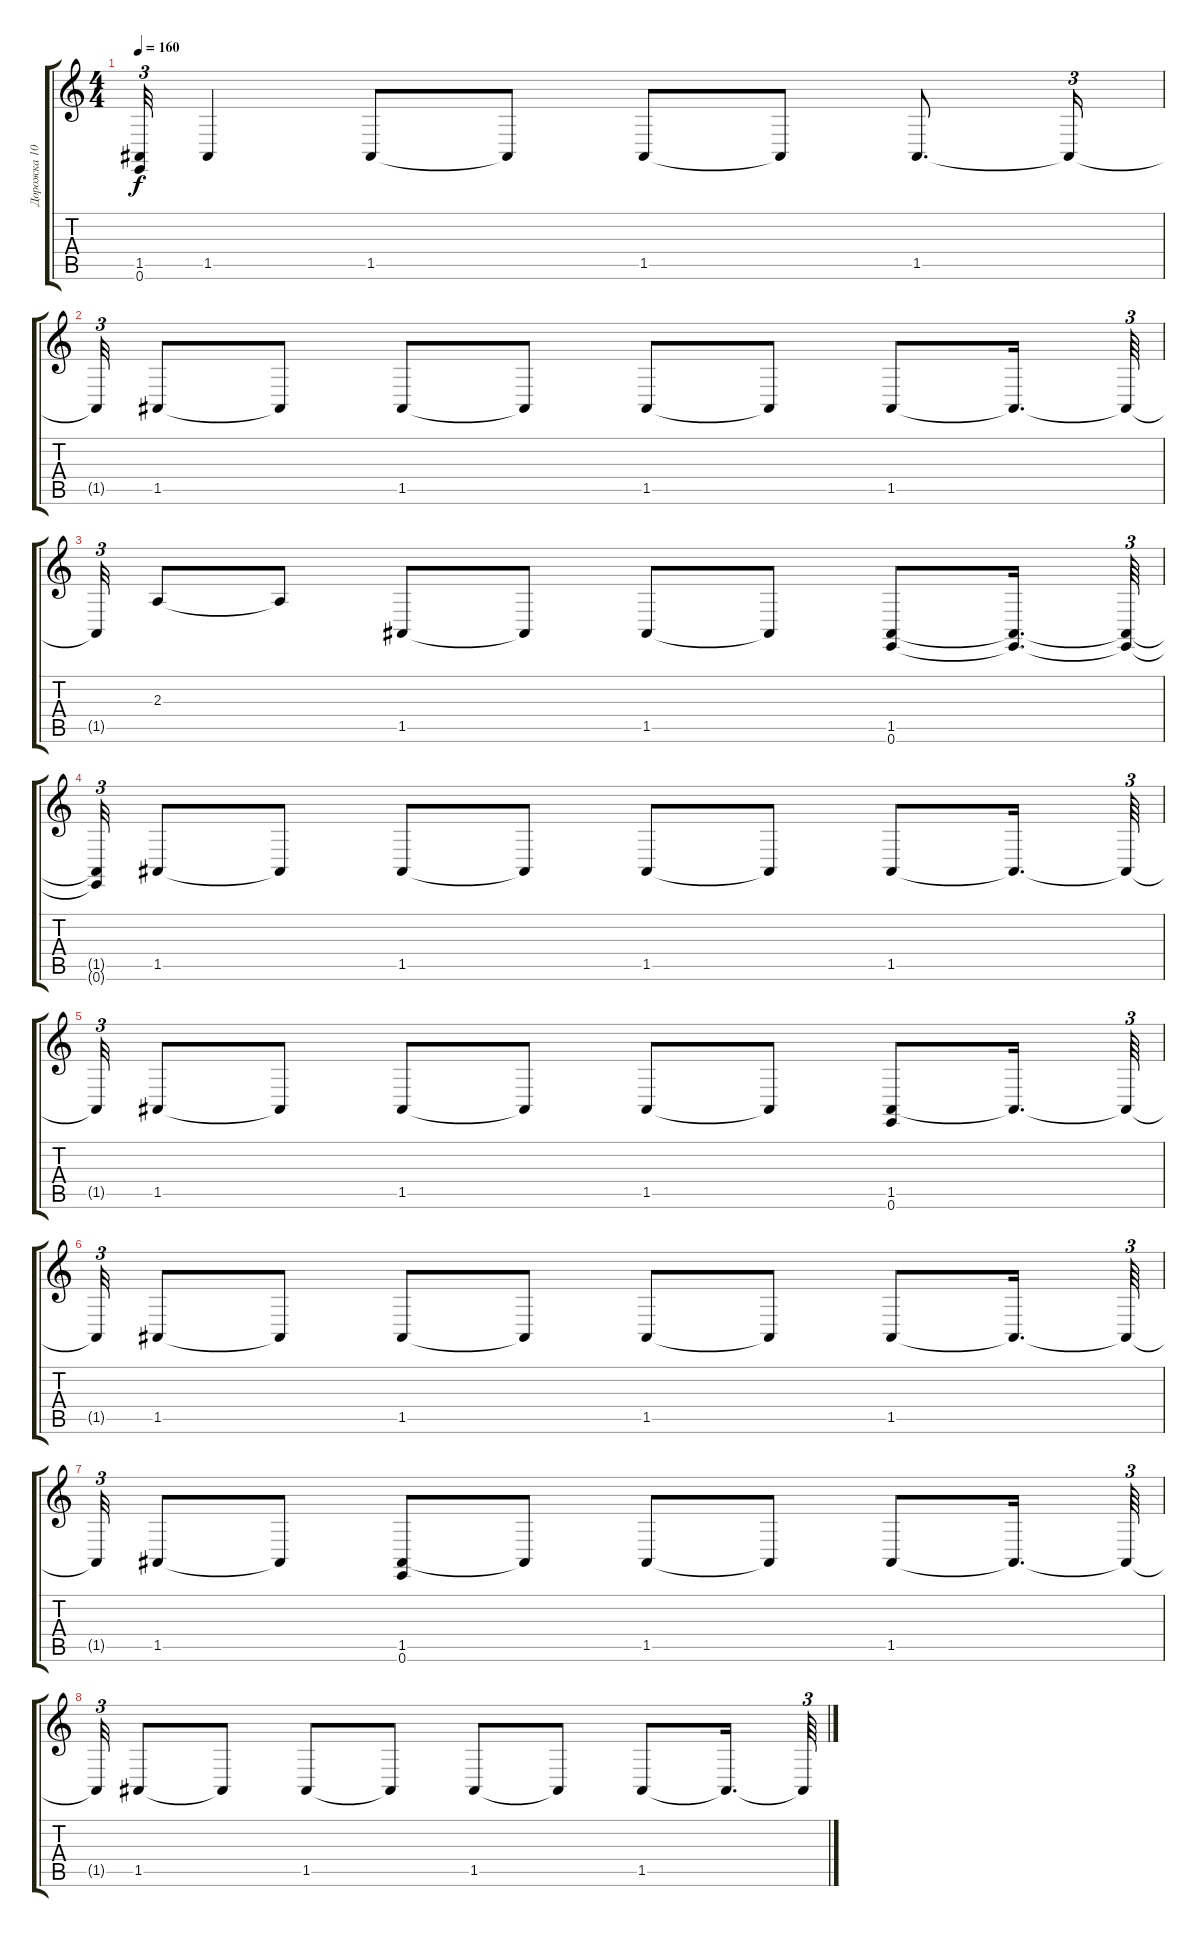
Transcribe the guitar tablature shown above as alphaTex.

\track ("Дорожка 10" "Дорожка 10") {instrument brightacousticpiano}
\staff {score tabs}
\tuning (E4 B3 G3 D3 A2 E2) {hide}
\ts (4 4)
\tempo 160
\clef g2
\ks c
(1.5{t} 0.6{t}).32{tu (3 2) dy f} 1.5.4 1.5.8 1.5{t}.8 1.5.8 1.5{t}.8 1.5.8{d} 1.5{t}.16{tu (3 2)} |
1.5{t}.32{tu (3 2)} 1.5.8 1.5{t}.8 1.5.8 1.5{t}.8 1.5.8 1.5{t}.8 1.5.8 1.5{t}.16{d} 1.5{t}.64{tu (3 2)} |
1.5{t}.32{tu (3 2)} 2.3.8 2.3{t}.8 1.5.8 1.5{t}.8 1.5.8 1.5{t}.8 (1.5 0.6).8 (1.5{t} 0.6{t}).16{d} (1.5{t} 0.6{t}).64{tu (3 2)} |
(1.5{t} 0.6{t}).32{tu (3 2)} 1.5.8 1.5{t}.8 1.5.8 1.5{t}.8 1.5.8 1.5{t}.8 1.5.8 1.5{t}.16{d} 1.5{t}.64{tu (3 2)} |
1.5{t}.32{tu (3 2)} 1.5.8 1.5{t}.8 1.5.8 1.5{t}.8 1.5.8 1.5{t}.8 (1.5 0.6).8 1.5{t}.16{d} 1.5{t}.64{tu (3 2)} |
1.5{t}.32{tu (3 2)} 1.5.8 1.5{t}.8 1.5.8 1.5{t}.8 1.5.8 1.5{t}.8 1.5.8 1.5{t}.16{d} 1.5{t}.64{tu (3 2)} |
1.5{t}.32{tu (3 2)} 1.5.8 1.5{t}.8 (1.5 0.6).8 1.5{t}.8 1.5.8 1.5{t}.8 1.5.8 1.5{t}.16{d} 1.5{t}.64{tu (3 2)} |
1.5{t}.32{tu (3 2)} 1.5.8 1.5{t}.8 1.5.8 1.5{t}.8 1.5.8 1.5{t}.8 1.5.8 1.5{t}.16{d} 1.5{t}.64{tu (3 2)}
